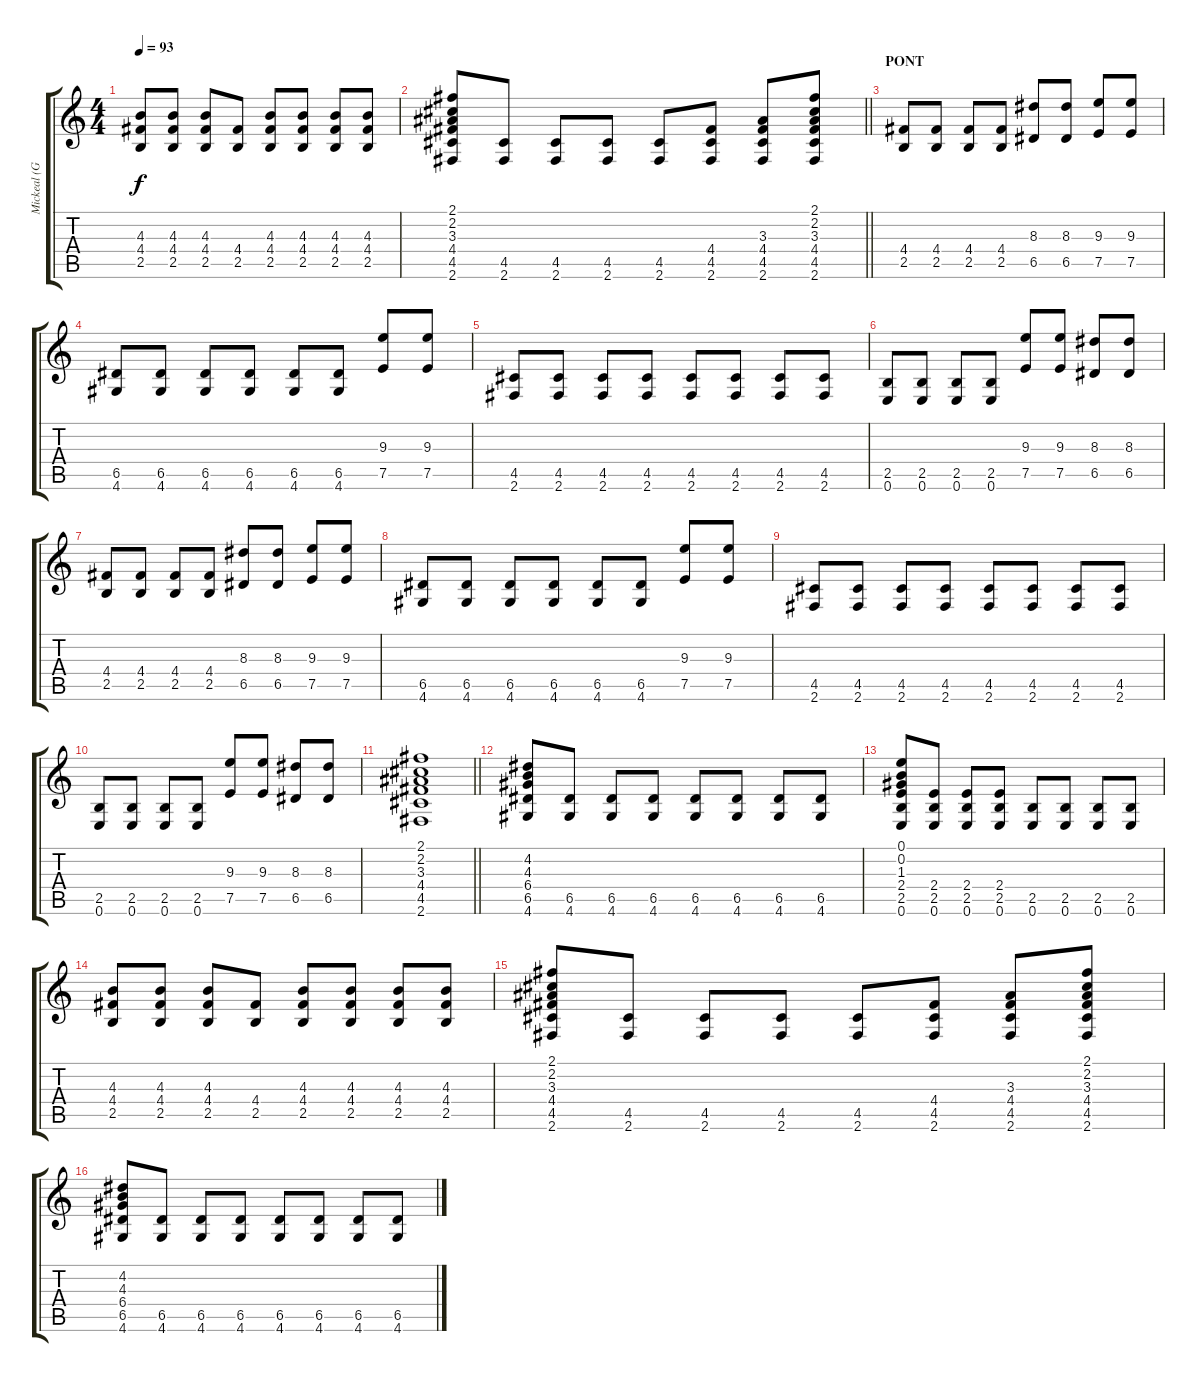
\track ("Mickeal (Guitar_01)" "Mickeal (G") {instrument acousticguitarsteel}
\staff {score tabs}
\tuning (E4 B3 G3 D3 A2 E2) {hide}
\ts (4 4)
\tempo 93
\clef g2
\ks c
(4.3 4.4 2.5).8{dy f} (4.3 4.4 2.5).8 (4.3 4.4 2.5).8 (4.4 2.5).8 (4.3 4.4 2.5).8 (4.3 4.4 2.5).8 (4.3 4.4 2.5).8 (4.3 4.4 2.5).8 |
\barLineRight lightlight
(2.1 2.2 3.3 4.4 4.5 2.6).8 (4.5 2.6).8 (4.5 2.6).8 (4.5 2.6).8 (4.5 2.6).8 (4.4 4.5 2.6).8 (3.3 4.4 4.5 2.6).8 (2.1 2.2 3.3 4.4 4.5 2.6).8 |
\section ("" "PONT")
(4.4 2.5).8 (4.4 2.5).8 (4.4 2.5).8 (4.4 2.5).8 (8.3 6.5).8 (8.3 6.5).8 (9.3 7.5).8 (9.3 7.5).8 |
(6.5 4.6).8 (6.5 4.6).8 (6.5 4.6).8 (6.5 4.6).8 (6.5 4.6).8 (6.5 4.6).8 (9.3 7.5).8 (9.3 7.5).8 |
(4.5 2.6).8 (4.5 2.6).8 (4.5 2.6).8 (4.5 2.6).8 (4.5 2.6).8 (4.5 2.6).8 (4.5 2.6).8 (4.5 2.6).8 |
(2.5 0.6).8 (2.5 0.6).8 (2.5 0.6).8 (2.5 0.6).8 (9.3 7.5).8 (9.3 7.5).8 (8.3 6.5).8 (8.3 6.5).8 |
(4.4 2.5).8 (4.4 2.5).8 (4.4 2.5).8 (4.4 2.5).8 (8.3 6.5).8 (8.3 6.5).8 (9.3 7.5).8 (9.3 7.5).8 |
(6.5 4.6).8 (6.5 4.6).8 (6.5 4.6).8 (6.5 4.6).8 (6.5 4.6).8 (6.5 4.6).8 (9.3 7.5).8 (9.3 7.5).8 |
(4.5 2.6).8 (4.5 2.6).8 (4.5 2.6).8 (4.5 2.6).8 (4.5 2.6).8 (4.5 2.6).8 (4.5 2.6).8 (4.5 2.6).8 |
(2.5 0.6).8 (2.5 0.6).8 (2.5 0.6).8 (2.5 0.6).8 (9.3 7.5).8 (9.3 7.5).8 (8.3 6.5).8 (8.3 6.5).8 |
\barLineRight lightlight
(2.1 2.2 3.3 4.4 4.5 2.6).1 |
(4.2 4.3 6.4 6.5 4.6).8 (6.5 4.6).8 (6.5 4.6).8 (6.5 4.6).8 (6.5 4.6).8 (6.5 4.6).8 (6.5 4.6).8 (6.5 4.6).8 |
(0.1 0.2 1.3 2.4 2.5 0.6).8 (2.4 2.5 0.6).8 (2.4 2.5 0.6).8 (2.4 2.5 0.6).8 (2.5 0.6).8 (2.5 0.6).8 (2.5 0.6).8 (2.5 0.6).8 |
(4.3 4.4 2.5).8 (4.3 4.4 2.5).8 (4.3 4.4 2.5).8 (4.4 2.5).8 (4.3 4.4 2.5).8 (4.3 4.4 2.5).8 (4.3 4.4 2.5).8 (4.3 4.4 2.5).8 |
(2.1 2.2 3.3 4.4 4.5 2.6).8 (4.5 2.6).8 (4.5 2.6).8 (4.5 2.6).8 (4.5 2.6).8 (4.4 4.5 2.6).8 (3.3 4.4 4.5 2.6).8 (2.1 2.2 3.3 4.4 4.5 2.6).8 |
(4.2 4.3 6.4 6.5 4.6).8 (6.5 4.6).8 (6.5 4.6).8 (6.5 4.6).8 (6.5 4.6).8 (6.5 4.6).8 (6.5 4.6).8 (6.5 4.6).8
